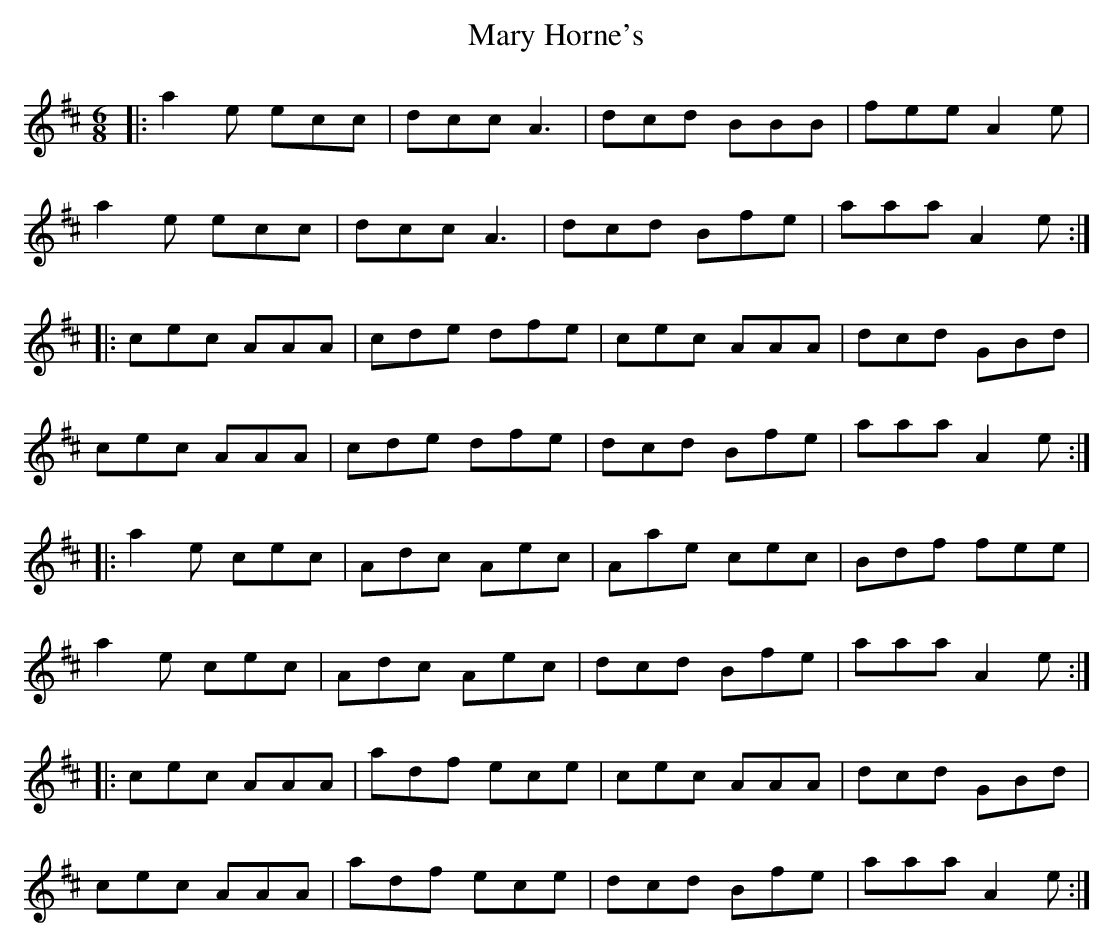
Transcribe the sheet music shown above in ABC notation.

X:1
T: Mary Horne's
M: 6/8
L: 1/8
K: Amix
|:a2e ecc|dcc A3|dcd BBB|fee A2e|
a2e ecc|dcc A3|dcd Bfe|aaa A2 e:|
|:cec AAA|cde dfe|cec AAA|dcd GBd|
cec AAA|cde dfe|dcd Bfe|aaa A2 e:|
|:a2e cec|Adc Aec|Aae cec|Bdf fee|
a2e cec|Adc Aec|dcd Bfe|aaa A2 e:|
|:cec AAA|adf ece|cec AAA|dcd GBd|
cec AAA|adf ece|dcd Bfe|aaa A2 e:|
